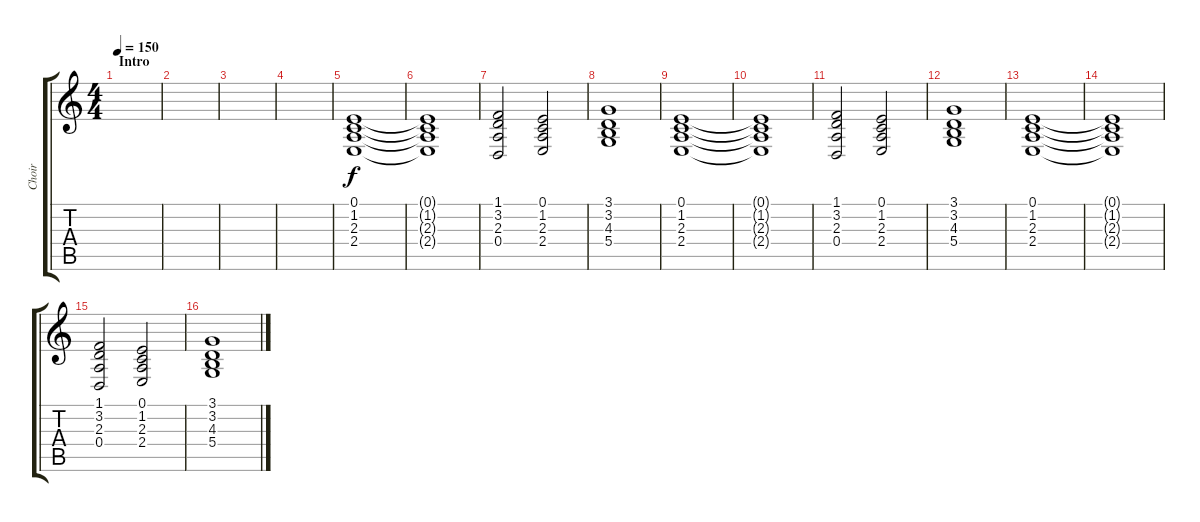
\track ("Choir" "Choir") {instrument choiraahs}
\staff {score tabs}
\tuning (E4 B3 G3 D3 A2 E2) {hide}
\ts (4 4)
\section ("" "Intro")
\tempo 150
\clef g2
\ks c
|
|
|
|
(0.1 1.2 2.3 2.4).1 |
(0.1{t} 1.2{t} 2.3{t} 2.4{t}).1 |
(1.1 3.2 2.3 0.4).2 (0.1 1.2 2.3 2.4).2 |
(3.1 3.2 4.3 5.4).1 |
(0.1 1.2 2.3 2.4).1 |
(0.1{t} 1.2{t} 2.3{t} 2.4{t}).1 |
(1.1 3.2 2.3 0.4).2 (0.1 1.2 2.3 2.4).2 |
(3.1 3.2 4.3 5.4).1 |
(0.1 1.2 2.3 2.4).1 |
(0.1{t} 1.2{t} 2.3{t} 2.4{t}).1 |
(1.1 3.2 2.3 0.4).2 (0.1 1.2 2.3 2.4).2 |
(3.1 3.2 4.3 5.4).1
